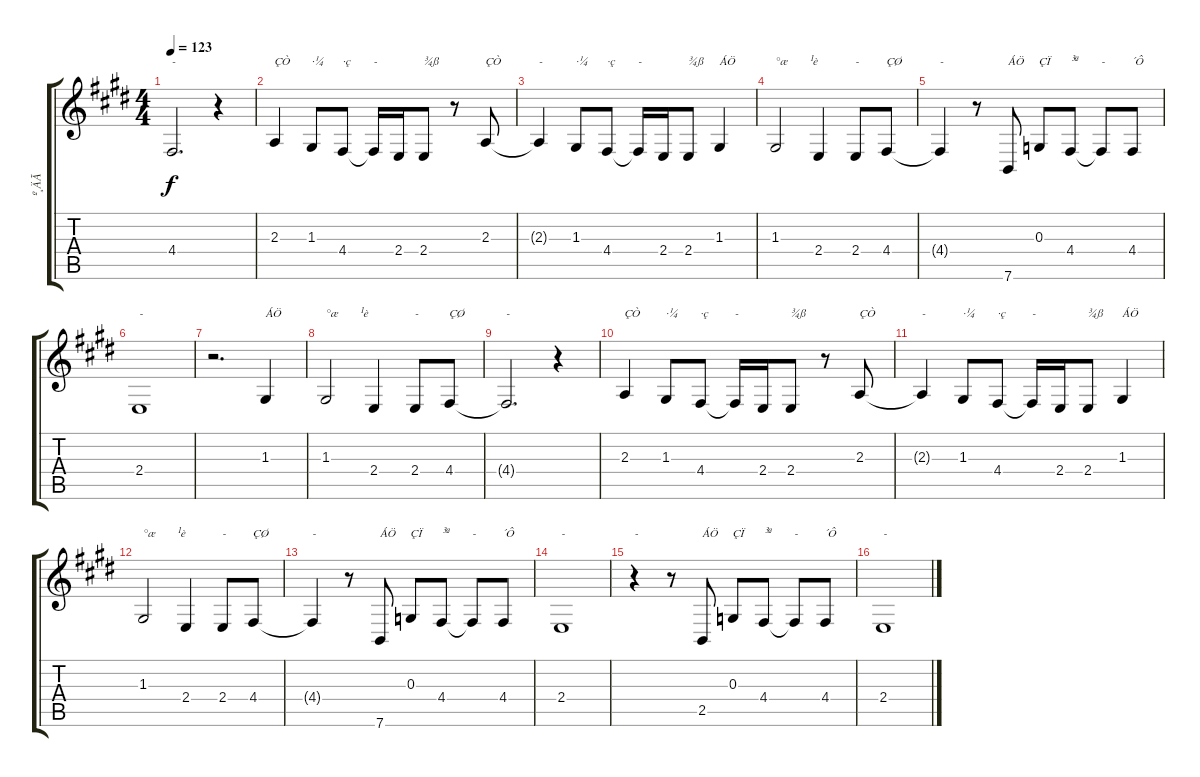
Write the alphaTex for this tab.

\track ("º¸ÄÃ" "º¸ÄÃ") {instrument electricgrandpiano}
\staff {score tabs}
\tuning (E4 B3 G3 D3 A2 E2) {hide}
\ts (4 4)
\tempo 123
\clef g2
\ks e
4.4{t}.2{d txt "-" dy f} r.4 |
2.3.4{txt "ÇÒ"} 1.3.8{txt "·¼"} 4.4.8{txt "·ç"} 4.4{t}.16{txt "-"} 2.4.16 2.4.8{txt "¾ß"} r.8 2.3.8{txt "ÇÒ"} |
2.3{t}.4{txt "-"} 1.3.8{txt "·¼"} 4.4.8{txt "·ç"} 4.4{t}.16{txt "-"} 2.4.16 2.4.8{txt "¾ß"} 1.3.4{txt "ÁÖ"} |
1.3.2{txt "°æ       ¹è"} 2.4.4 2.4.8{txt "-"} 4.4.8{txt "ÇØ"} |
4.4{t}.4{txt "-"} r.8 7.6.8{txt "ÁÖ"} 0.3.8{txt "ÇÏ"} 4.4.8{txt "³ª"} 4.4{t}.8{txt "-"} 4.4.8{txt "´Ô"} |
2.4.1{txt "-"} |
r.2{d} 1.3.4{txt "ÁÖ"} |
1.3.2{txt "°æ       ¹è"} 2.4.4 2.4.8{txt "-"} 4.4.8{txt "ÇØ"} |
4.4{t}.2{d txt "-"} r.4 |
2.3.4{txt "ÇÒ"} 1.3.8{txt "·¼"} 4.4.8{txt "·ç"} 4.4{t}.16{txt "-"} 2.4.16 2.4.8{txt "¾ß"} r.8 2.3.8{txt "ÇÒ"} |
2.3{t}.4{txt "-"} 1.3.8{txt "·¼"} 4.4.8{txt "·ç"} 4.4{t}.16{txt "-"} 2.4.16 2.4.8{txt "¾ß"} 1.3.4{txt "ÁÖ"} |
1.3.2{txt "°æ       ¹è"} 2.4.4 2.4.8{txt "-"} 4.4.8{txt "ÇØ"} |
4.4{t}.4{txt "-"} r.8 7.6.8{txt "ÁÖ"} 0.3.8{txt "ÇÏ"} 4.4.8{txt "³ª"} 4.4{t}.8{txt "-"} 4.4.8{txt "´Ô"} |
2.4.1{txt "-"} |
r.4{txt "-"} r.8 2.5.8{txt "ÁÖ"} 0.3.8{txt "ÇÏ"} 4.4.8{txt "³ª"} 4.4{t}.8{txt "-"} 4.4.8{txt "´Ô"} |
2.4.1{txt "-"}
